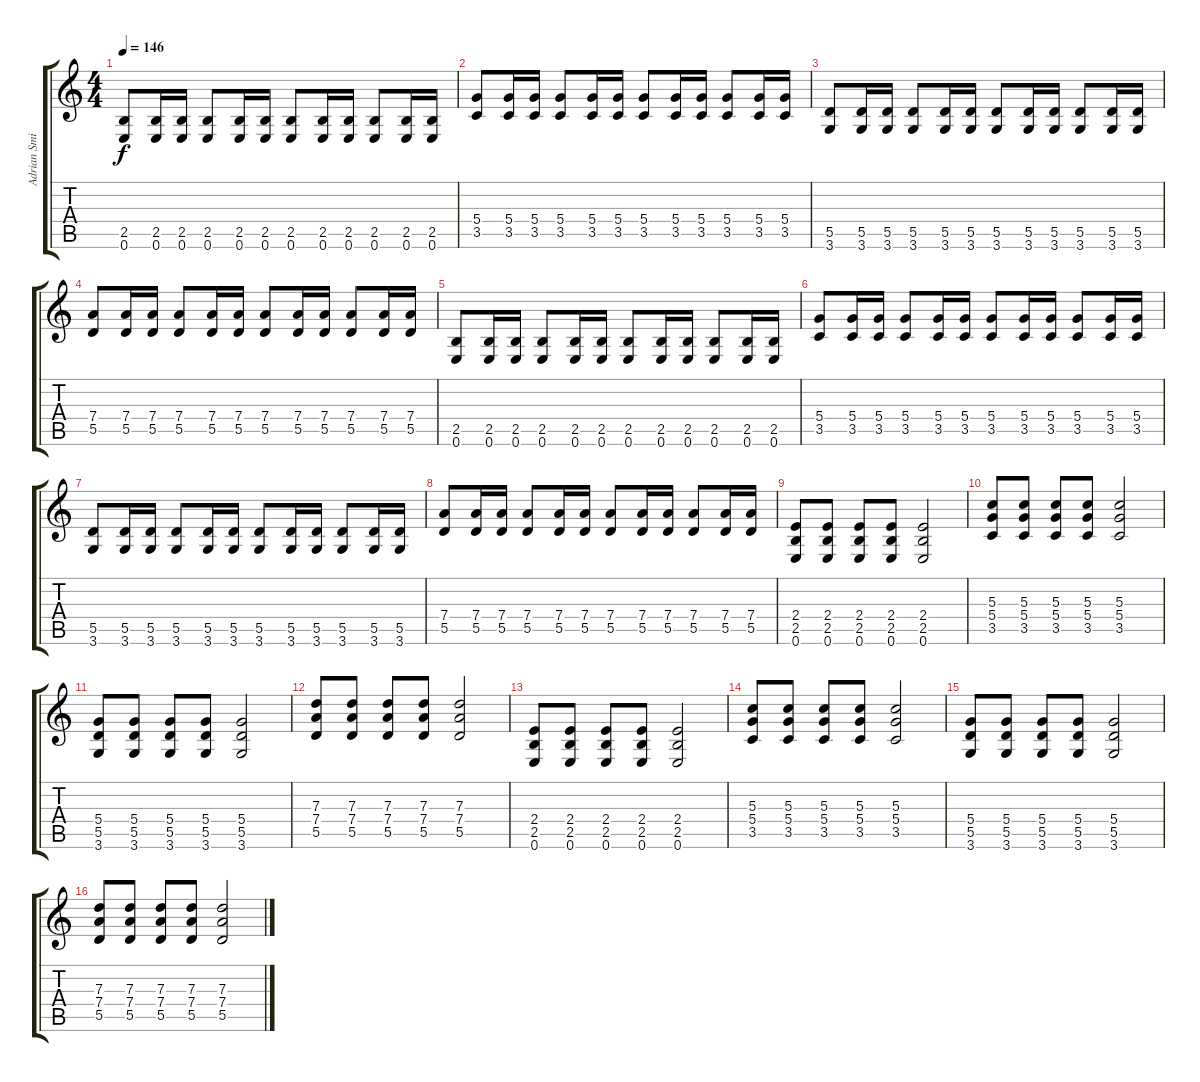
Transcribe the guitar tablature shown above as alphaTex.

\track ("Adrian Smith" "Adrian Smi") {instrument electricguitarjazz}
\staff {score tabs}
\tuning (E4 B3 G3 D3 A2 E2) {hide}
\ts (4 4)
\tempo 146
\clef g2
\ks c
(2.5 0.6).8{dy f} (2.5 0.6).16 (2.5 0.6).16 (2.5 0.6).8 (2.5 0.6).16 (2.5 0.6).16 (2.5 0.6).8 (2.5 0.6).16 (2.5 0.6).16 (2.5 0.6).8 (2.5 0.6).16 (2.5 0.6).16 |
(5.4 3.5).8 (5.4 3.5).16 (5.4 3.5).16 (5.4 3.5).8 (5.4 3.5).16 (5.4 3.5).16 (5.4 3.5).8 (5.4 3.5).16 (5.4 3.5).16 (5.4 3.5).8 (5.4 3.5).16 (5.4 3.5).16 |
(5.5 3.6).8 (5.5 3.6).16 (5.5 3.6).16 (5.5 3.6).8 (5.5 3.6).16 (5.5 3.6).16 (5.5 3.6).8 (5.5 3.6).16 (5.5 3.6).16 (5.5 3.6).8 (5.5 3.6).16 (5.5 3.6).16 |
(7.4 5.5).8 (7.4 5.5).16 (7.4 5.5).16 (7.4 5.5).8 (7.4 5.5).16 (7.4 5.5).16 (7.4 5.5).8 (7.4 5.5).16 (7.4 5.5).16 (7.4 5.5).8 (7.4 5.5).16 (7.4 5.5).16 |
(2.5 0.6).8 (2.5 0.6).16 (2.5 0.6).16 (2.5 0.6).8 (2.5 0.6).16 (2.5 0.6).16 (2.5 0.6).8 (2.5 0.6).16 (2.5 0.6).16 (2.5 0.6).8 (2.5 0.6).16 (2.5 0.6).16 |
(5.4 3.5).8 (5.4 3.5).16 (5.4 3.5).16 (5.4 3.5).8 (5.4 3.5).16 (5.4 3.5).16 (5.4 3.5).8 (5.4 3.5).16 (5.4 3.5).16 (5.4 3.5).8 (5.4 3.5).16 (5.4 3.5).16 |
(5.5 3.6).8 (5.5 3.6).16 (5.5 3.6).16 (5.5 3.6).8 (5.5 3.6).16 (5.5 3.6).16 (5.5 3.6).8 (5.5 3.6).16 (5.5 3.6).16 (5.5 3.6).8 (5.5 3.6).16 (5.5 3.6).16 |
(7.4 5.5).8 (7.4 5.5).16 (7.4 5.5).16 (7.4 5.5).8 (7.4 5.5).16 (7.4 5.5).16 (7.4 5.5).8 (7.4 5.5).16 (7.4 5.5).16 (7.4 5.5).8 (7.4 5.5).16 (7.4 5.5).16 |
(2.4 2.5 0.6).8 (2.4 2.5 0.6).8 (2.4 2.5 0.6).8 (2.4 2.5 0.6).8 (2.4 2.5 0.6).2 |
(5.3 5.4 3.5).8 (5.3 5.4 3.5).8 (5.3 5.4 3.5).8 (5.3 5.4 3.5).8 (5.3 5.4 3.5).2 |
(5.4 5.5 3.6).8 (5.4 5.5 3.6).8 (5.4 5.5 3.6).8 (5.4 5.5 3.6).8 (5.4 5.5 3.6).2 |
(7.3 7.4 5.5).8 (7.3 7.4 5.5).8 (7.3 7.4 5.5).8 (7.3 7.4 5.5).8 (7.3 7.4 5.5).2 |
(2.4 2.5 0.6).8 (2.4 2.5 0.6).8 (2.4 2.5 0.6).8 (2.4 2.5 0.6).8 (2.4 2.5 0.6).2 |
(5.3 5.4 3.5).8 (5.3 5.4 3.5).8 (5.3 5.4 3.5).8 (5.3 5.4 3.5).8 (5.3 5.4 3.5).2 |
(5.4 5.5 3.6).8 (5.4 5.5 3.6).8 (5.4 5.5 3.6).8 (5.4 5.5 3.6).8 (5.4 5.5 3.6).2 |
(7.3 7.4 5.5).8 (7.3 7.4 5.5).8 (7.3 7.4 5.5).8 (7.3 7.4 5.5).8 (7.3 7.4 5.5).2
